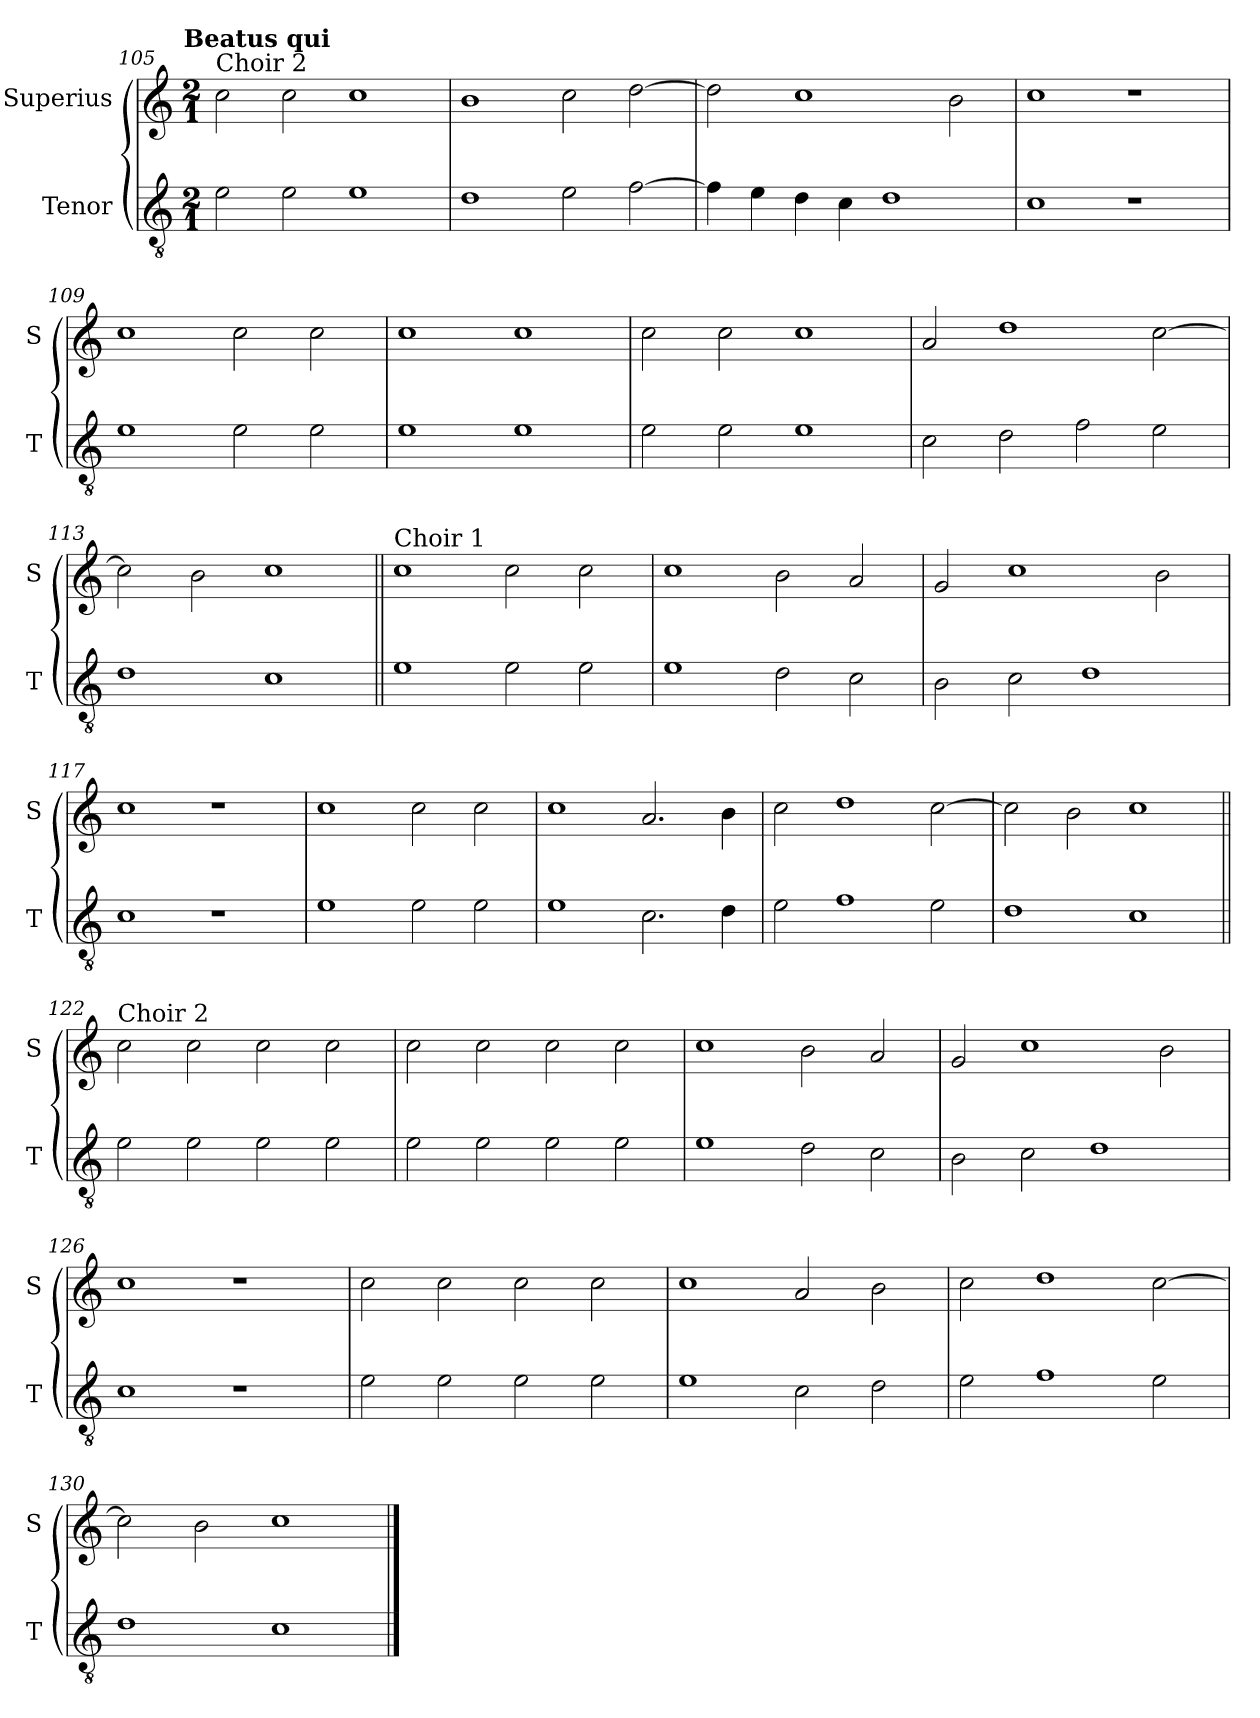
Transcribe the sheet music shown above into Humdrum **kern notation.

**kern	**kern
*part2	*part1
*staff2	*staff1
*I"Tenor	*I"Superius
*I'T	*I'S
*clefGv2	*clefG2
*k[]	*k[]
!!LO:TX:omd:t=Beatus qui
*M2/1	*M2/1
=105	=105
!	!LO:TX:a:t=Choir 2
2e\	2cc\
2e\	2cc\
1e	1cc
=106	=106
1d	1b
2e\	2cc\
[2f\	[2dd\
=107	=107
4f\]	2dd\]
4e\	.
4d\	1cc
4c\	.
1d	.
.	2b\
=108	=108
1c	1cc
1r	1r
=109	=109
1e	1cc
2e\	2cc\
2e\	2cc\
=110	=110
1e	1cc
1e	1cc
=111	=111
2e\	2cc\
2e\	2cc\
1e	1cc
=112	=112
2c\	2a/
2d\	1dd
2f\	.
2e\	[2cc\
=113	=113
1d	2cc\]
.	2b\
1c	1cc
=114||	=114||
!	!LO:TX:a:t=Choir 1
1e	1cc
2e\	2cc\
2e\	2cc\
=115	=115
1e	1cc
2d\	2b\
2c\	2a/
=116	=116
2B\	2g/
2c\	1cc
1d	.
.	2b\
=117	=117
1c	1cc
1r	1r
=118	=118
1e	1cc
2e\	2cc\
2e\	2cc\
=119	=119
1e	1cc
2.c\	2.a/
4d\	4b\
=120	=120
2e\	2cc\
1f	1dd
2e\	[2cc\
=121	=121
1d	2cc\]
.	2b\
1c	1cc
=122||	=122||
!	!LO:TX:a:t=Choir 2
2e\	2cc\
2e\	2cc\
2e\	2cc\
2e\	2cc\
=123	=123
2e\	2cc\
2e\	2cc\
2e\	2cc\
2e\	2cc\
=124	=124
1e	1cc
2d\	2b\
2c\	2a/
=125	=125
2B\	2g/
2c\	1cc
1d	.
.	2b\
=126	=126
1c	1cc
1r	1r
=127	=127
2e\	2cc\
2e\	2cc\
2e\	2cc\
2e\	2cc\
=128	=128
1e	1cc
2c\	2a/
2d\	2b\
=129	=129
2e\	2cc\
1f	1dd
2e\	[2cc\
=130	=130
1d	2cc\]
.	2b\
1c	1cc
==	==
*-	*-
